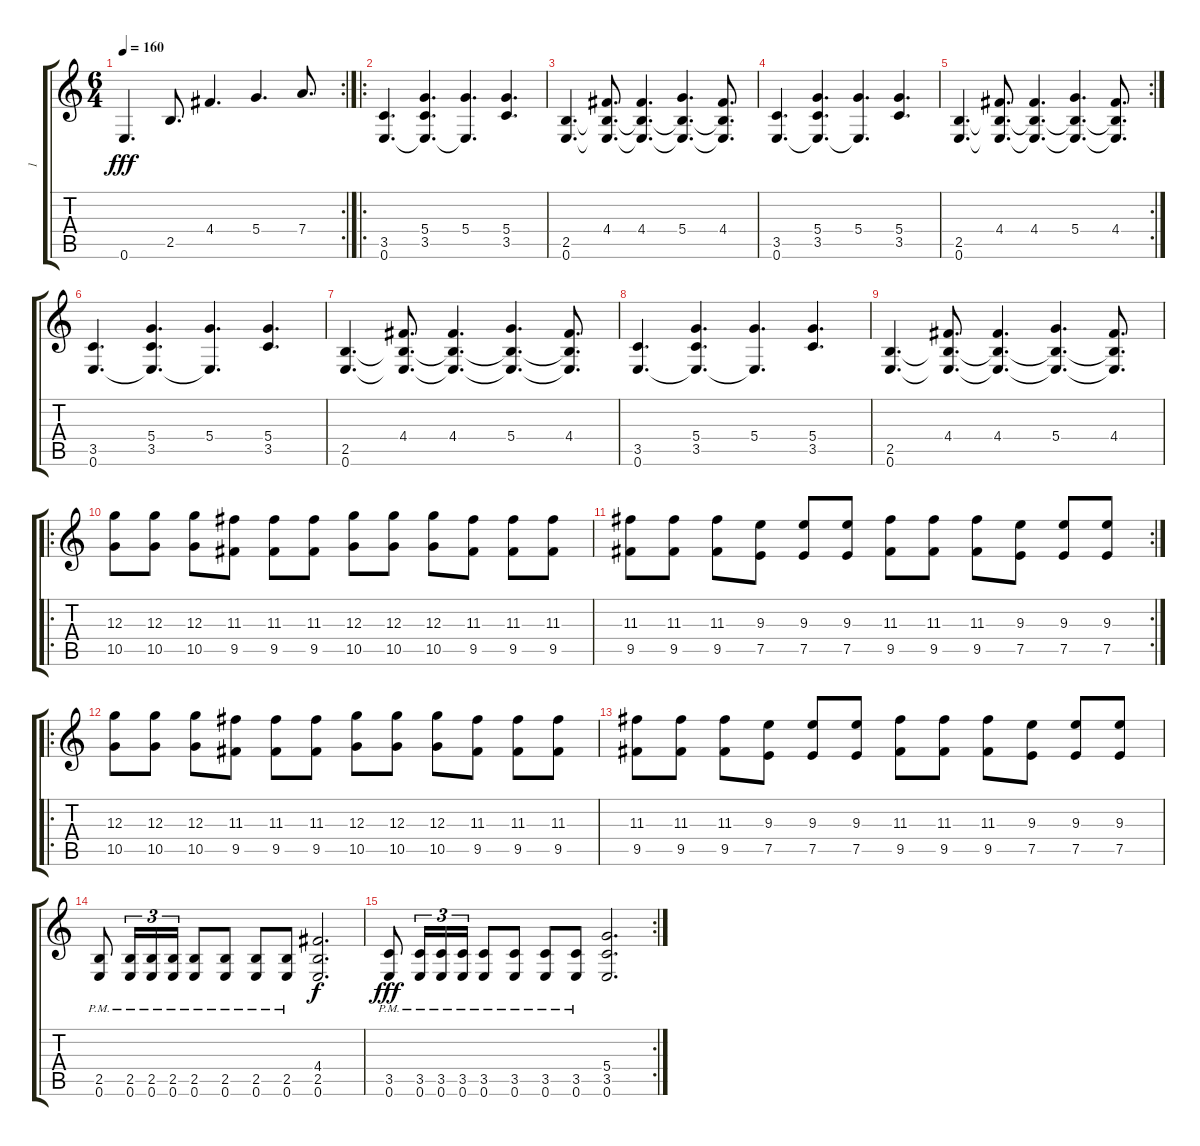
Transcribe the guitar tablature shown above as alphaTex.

\track ("1" "1") {instrument overdrivenguitar}
\staff {score tabs}
\tuning (E4 B3 G3 D3 A2 E2) {hide}
\rc 2
\ts (6 4)
\tempo 160
\clef g2
\ks c
0.6.4{d dy fff} 2.5.8{d} 4.4.4{d} 5.4.4{d} 7.4.8{d} |
\ro
(3.5 0.6).4{d instrument overdrivenguitar} (5.4 3.5 0.6{t}).4{d} (5.4 0.6{t}).4{d} (5.4 3.5).4{d} |
(2.5 0.6).4{d} (4.4 2.5{t} 0.6{t}).8{d} (4.4 2.5{t} 0.6{t}).4{d} (5.4 2.5{t} 0.6{t}).4{d} (4.4 2.5{t} 0.6{t}).8{d} |
(3.5 0.6).4{d} (5.4 3.5 0.6{t}).4{d} (5.4 0.6{t}).4{d} (5.4 3.5).4{d} |
\rc 2
(2.5 0.6).4{d} (4.4 2.5{t} 0.6{t}).8{d} (4.4 2.5{t} 0.6{t}).4{d} (5.4 2.5{t} 0.6{t}).4{d} (4.4 2.5{t} 0.6{t}).8{d} |
(3.5 0.6).4{d} (5.4 3.5 0.6{t}).4{d} (5.4 0.6{t}).4{d} (5.4 3.5).4{d} |
(2.5 0.6).4{d} (4.4 2.5{t} 0.6{t}).8{d} (4.4 2.5{t} 0.6{t}).4{d} (5.4 2.5{t} 0.6{t}).4{d} (4.4 2.5{t} 0.6{t}).8{d} |
(3.5 0.6).4{d} (5.4 3.5 0.6{t}).4{d} (5.4 0.6{t}).4{d} (5.4 3.5).4{d} |
(2.5 0.6).4{d} (4.4 2.5{t} 0.6{t}).8{d} (4.4 2.5{t} 0.6{t}).4{d} (5.4 2.5{t} 0.6{t}).4{d} (4.4 2.5{t} 0.6{t}).8{d} |
\ro
(12.3 10.5).8 (12.3 10.5).8 (12.3 10.5).8 (11.3 9.5).8 (11.3 9.5).8 (11.3 9.5).8 (12.3 10.5).8 (12.3 10.5).8 (12.3 10.5).8 (11.3 9.5).8 (11.3 9.5).8 (11.3 9.5).8 |
\rc 2
(11.3 9.5).8 (11.3 9.5).8 (11.3 9.5).8 (9.3 7.5).8 (9.3 7.5).8 (9.3 7.5).8 (11.3 9.5).8 (11.3 9.5).8 (11.3 9.5).8 (9.3 7.5).8 (9.3 7.5).8 (9.3 7.5).8 |
\ro
(12.3 10.5).8 (12.3 10.5).8 (12.3 10.5).8 (11.3 9.5).8 (11.3 9.5).8 (11.3 9.5).8 (12.3 10.5).8 (12.3 10.5).8 (12.3 10.5).8 (11.3 9.5).8 (11.3 9.5).8 (11.3 9.5).8 |
(11.3 9.5).8 (11.3 9.5).8 (11.3 9.5).8 (9.3 7.5).8 (9.3 7.5).8 (9.3 7.5).8 (11.3 9.5).8 (11.3 9.5).8 (11.3 9.5).8 (9.3 7.5).8 (9.3 7.5).8 (9.3 7.5).8 |
(2.5{pm} 0.6{pm}).8{instrument distortionguitar} (2.5{pm} 0.6{pm}).16{tu (3 2)} (2.5{pm} 0.6{pm}).16{tu (3 2)} (2.5{pm} 0.6{pm}).16{tu (3 2)} (2.5{pm} 0.6{pm}).8 (2.5{pm} 0.6{pm}).8 (2.5{pm} 0.6{pm}).8 (2.5{pm} 0.6{pm}).8 (4.4 2.5 0.6).2{d dy f} |
\rc 2
(3.5{pm} 0.6{pm}).8{dy fff} (3.5{pm} 0.6{pm}).16{tu (3 2)} (3.5{pm} 0.6{pm}).16{tu (3 2)} (3.5{pm} 0.6{pm}).16{tu (3 2)} (3.5{pm} 0.6{pm}).8 (3.5{pm} 0.6{pm}).8 (3.5{pm} 0.6{pm}).8 (3.5{pm} 0.6{pm}).8 (5.4 3.5 0.6).2{d}
